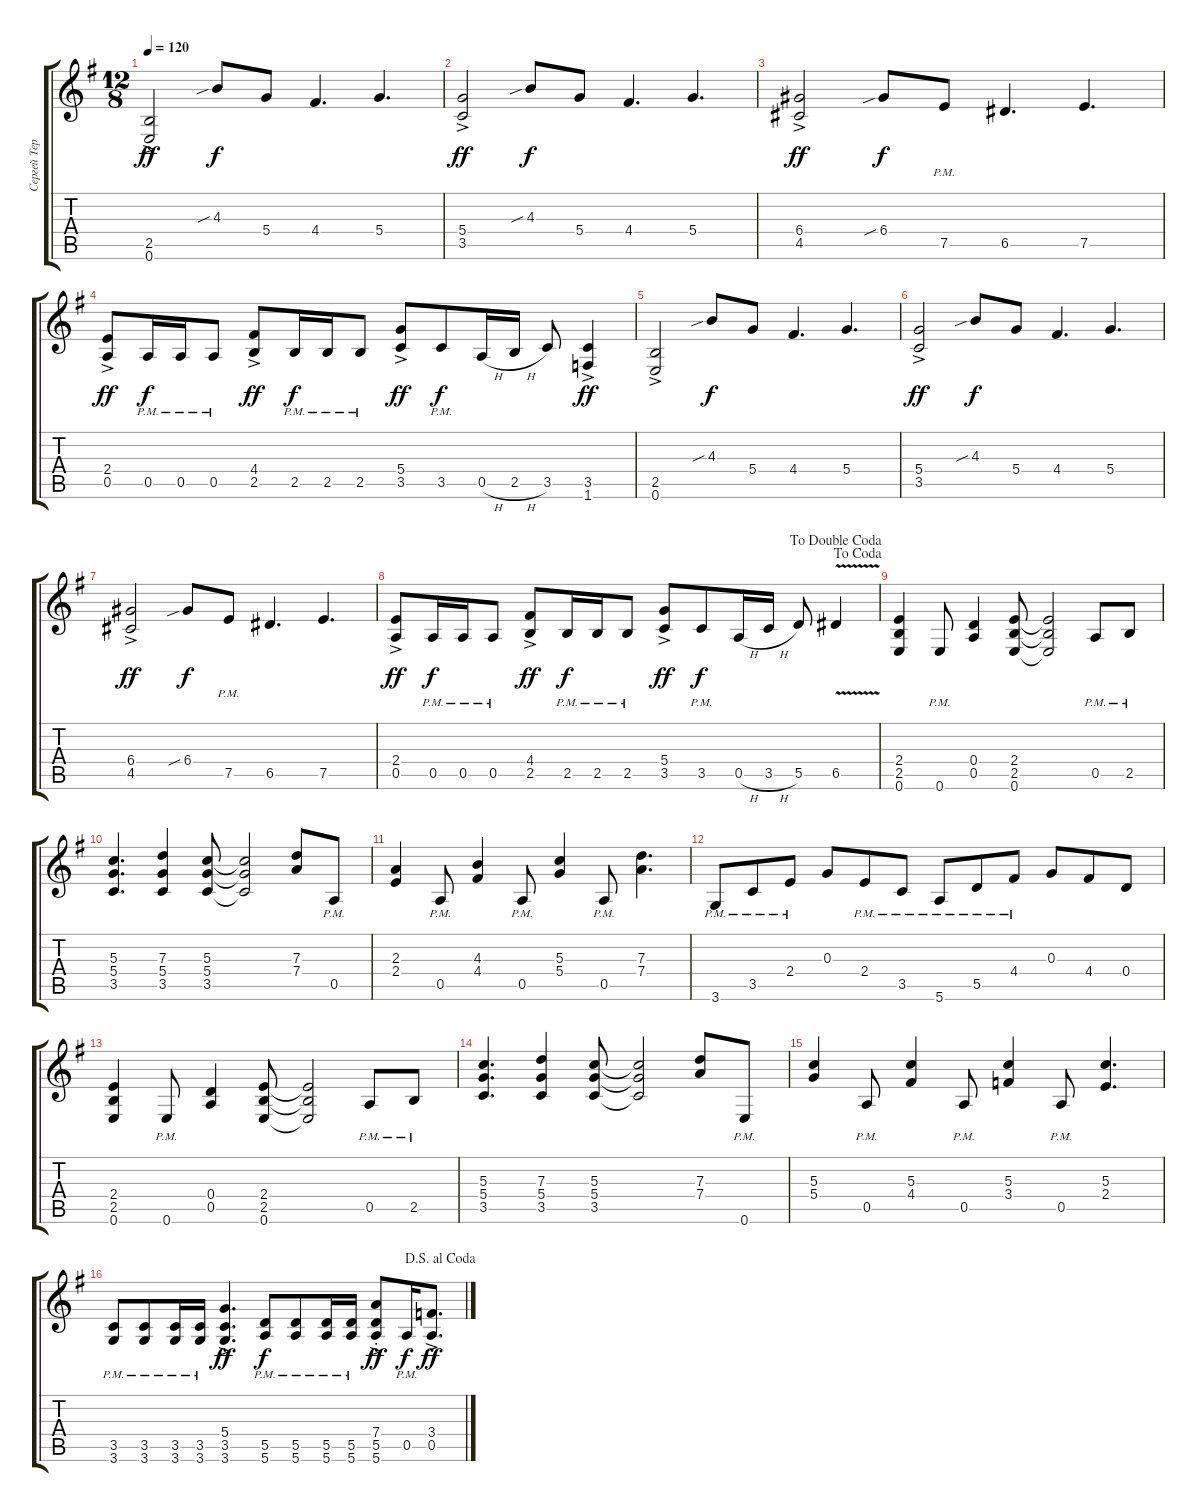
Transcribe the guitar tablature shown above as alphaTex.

\track ("Сергей Тереньтьев" "Сергей Тер") {instrument distortionguitar}
\staff {score tabs}
\tuning (E4 B3 G3 D3 A2 E2) {hide}
\ts (12 8)
\tempo 120
\clef g2
\ks g
(2.5{ac} 0.6{ac}).2{dy ff} 4.3{sib}.8{dy f} 5.4.8 4.4.4{d} 5.4.4{d} |
(5.4{ac} 3.5{ac}).2{dy ff} 4.3{sib}.8{dy f} 5.4.8 4.4.4{d} 5.4.4{d} |
(6.4{ac} 4.5{ac}).2{dy ff} 6.4{sib}.8{dy f} 7.5{pm}.8 6.5.4{d} 7.5.4{d} |
(2.4{ac} 0.5{ac}).8{dy ff} 0.5{pm}.16{dy f} 0.5{pm}.16 0.5{pm}.8 (4.4{ac} 2.5{ac}).8{dy ff} 2.5{pm}.16{dy f} 2.5{pm}.16 2.5{pm}.8 (5.4{ac} 3.5{ac}).8{dy ff} 3.5{pm}.8{dy f} 0.5{h}.16 2.5{h}.16 3.5.8 (3.5{ac} 1.6{ac}).4{dy ff} |
(2.5{ac} 0.6{ac}).2 4.3{sib}.8{dy f} 5.4.8 4.4.4{d} 5.4.4{d} |
(5.4{ac} 3.5{ac}).2{dy ff} 4.3{sib}.8{dy f} 5.4.8 4.4.4{d} 5.4.4{d} |
(6.4{ac} 4.5{ac}).2{dy ff} 6.4{sib}.8{dy f} 7.5{pm}.8 6.5.4{d} 7.5.4{d} |
\jump dacoda
\jump dadoublecoda
(2.4{ac} 0.5{ac}).8{dy ff} 0.5{pm}.16{dy f} 0.5{pm}.16 0.5{pm}.8 (4.4{ac} 2.5{ac}).8{dy ff} 2.5{pm}.16{dy f} 2.5{pm}.16 2.5{pm}.8 (5.4{ac} 3.5{ac}).8{dy ff} 3.5{pm}.8{dy f} 0.5{h}.16 3.5{h}.16 5.5.8 6.5{v}.4 |
(2.4 2.5 0.6).4 0.6{pm}.8 (0.4 0.5).4 (2.4 2.5 0.6).8 (2.4{t} 2.5{t} 0.6{t}).2 0.5{pm}.8 2.5{pm}.8 |
(5.3 5.4 3.5).4{d} (7.3 5.4 3.5).4 (5.3 5.4 3.5).8 (5.3{t} 5.4{t} 3.5{t}).2 (7.3 7.4).8 0.5{pm}.8 |
(2.3 2.4).4 0.5{pm}.8 (4.3 4.4).4 0.5{pm}.8 (5.3 5.4).4 0.5{pm}.8 (7.3 7.4).4{d} |
3.6{pm}.8 3.5{pm}.8 2.4{pm}.8 0.3.8 2.4{pm}.8 3.5{pm}.8 5.6{pm}.8 5.5{pm}.8 4.4{pm}.8 0.3.8 4.4.8 0.4.8 |
(2.4 2.5 0.6).4 0.6{pm}.8 (0.4 0.5).4 (2.4 2.5 0.6).8 (2.4{t} 2.5{t} 0.6{t}).2 0.5{pm}.8 2.5{pm}.8 |
(5.3 5.4 3.5).4{d} (7.3 5.4 3.5).4 (5.3 5.4 3.5).8 (5.3{t} 5.4{t} 3.5{t}).2 (7.3 7.4).8 0.6{pm}.8 |
(5.3 5.4).4 0.5{pm}.8 (5.3 4.4).4 0.5{pm}.8 (5.3 3.4).4 0.5{pm}.8 (5.3 2.4).4{d} |
\jump dalsegnoalcoda
(3.5{pm} 3.6{pm}).8 (3.5{pm} 3.6{pm}).8 (3.5{pm} 3.6{pm}).16 (3.5{pm} 3.6{pm}).16 (5.4{ac} 3.5{ac} 3.6{ac}).4{d dy ff} (5.5{pm} 5.6{pm}).8{dy f} (5.5{pm} 5.6{pm}).8 (5.5{pm} 5.6{pm}).16 (5.5{pm} 5.6{pm}).16 (7.4{ac st} 5.5{ac st} 5.6{ac st}).8{dy ff} 0.5{pm}.16{dy f} (3.4{ac} 0.5{ac}).8{d dy ff}
